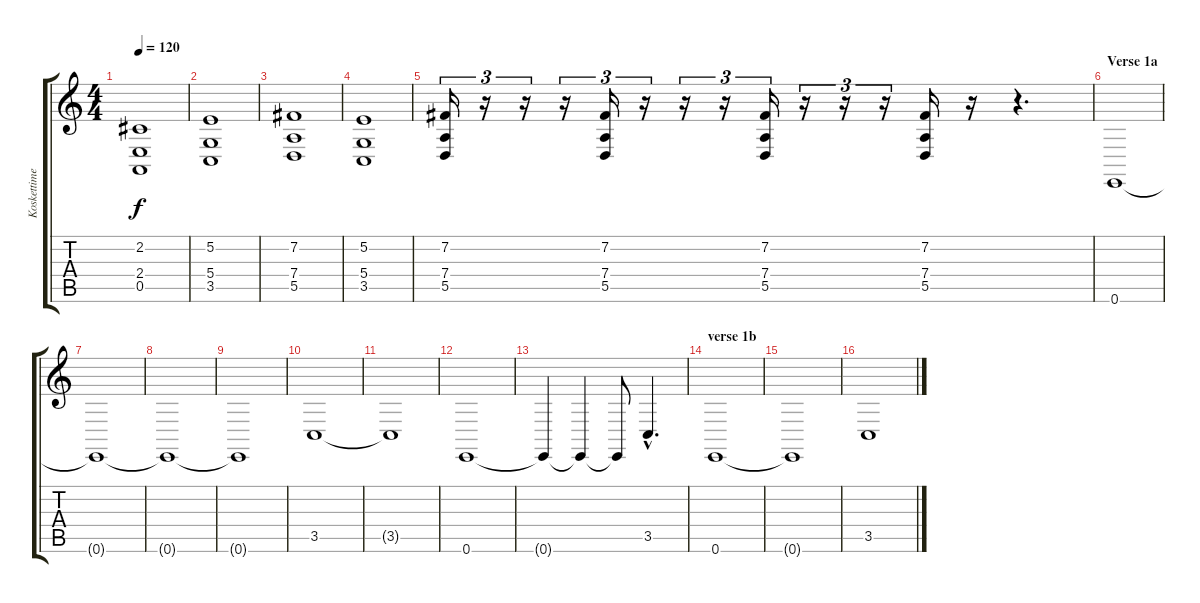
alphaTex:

\track ("Koskettimet (Vasen)" "Koskettime") {instrument stringensemble2}
\staff {score tabs}
\tuning (E4 B3 G3 D3 A2 E2) {hide}
\ts (4 4)
\tempo 120
\clef g2
\ks c
(2.2{t} 2.4{t} 0.5{t}).1{dy f} |
(5.2 5.4 3.5).1 |
(7.2 7.4 5.5).1 |
(5.2 5.4 3.5).1 |
(7.2 7.4 5.5).16{tu (3 2)} r.16{tu (3 2)} r.16{tu (3 2)} r.16{tu (3 2)} (7.2 7.4 5.5).16{tu (3 2)} r.16{tu (3 2)} r.16{tu (3 2)} r.16{tu (3 2)} (7.2 7.4 5.5).16{tu (3 2)} r.16{tu (3 2)} r.16{tu (3 2)} r.16{tu (3 2)} (7.2 7.4 5.5).16 r.16 r.4{d} |
\section ("" "Verse 1a")
0.6.1 |
0.6{t}.1 |
0.6{t}.1 |
0.6{t}.1 |
3.5.1 |
3.5{t}.1 |
0.6.1 |
0.6{t}.4 0.6{t}.4 0.6{t}.8 3.5{hac}.4{d} |
\section ("" "verse 1b")
0.6.1 |
0.6{t}.1 |
3.5.1
